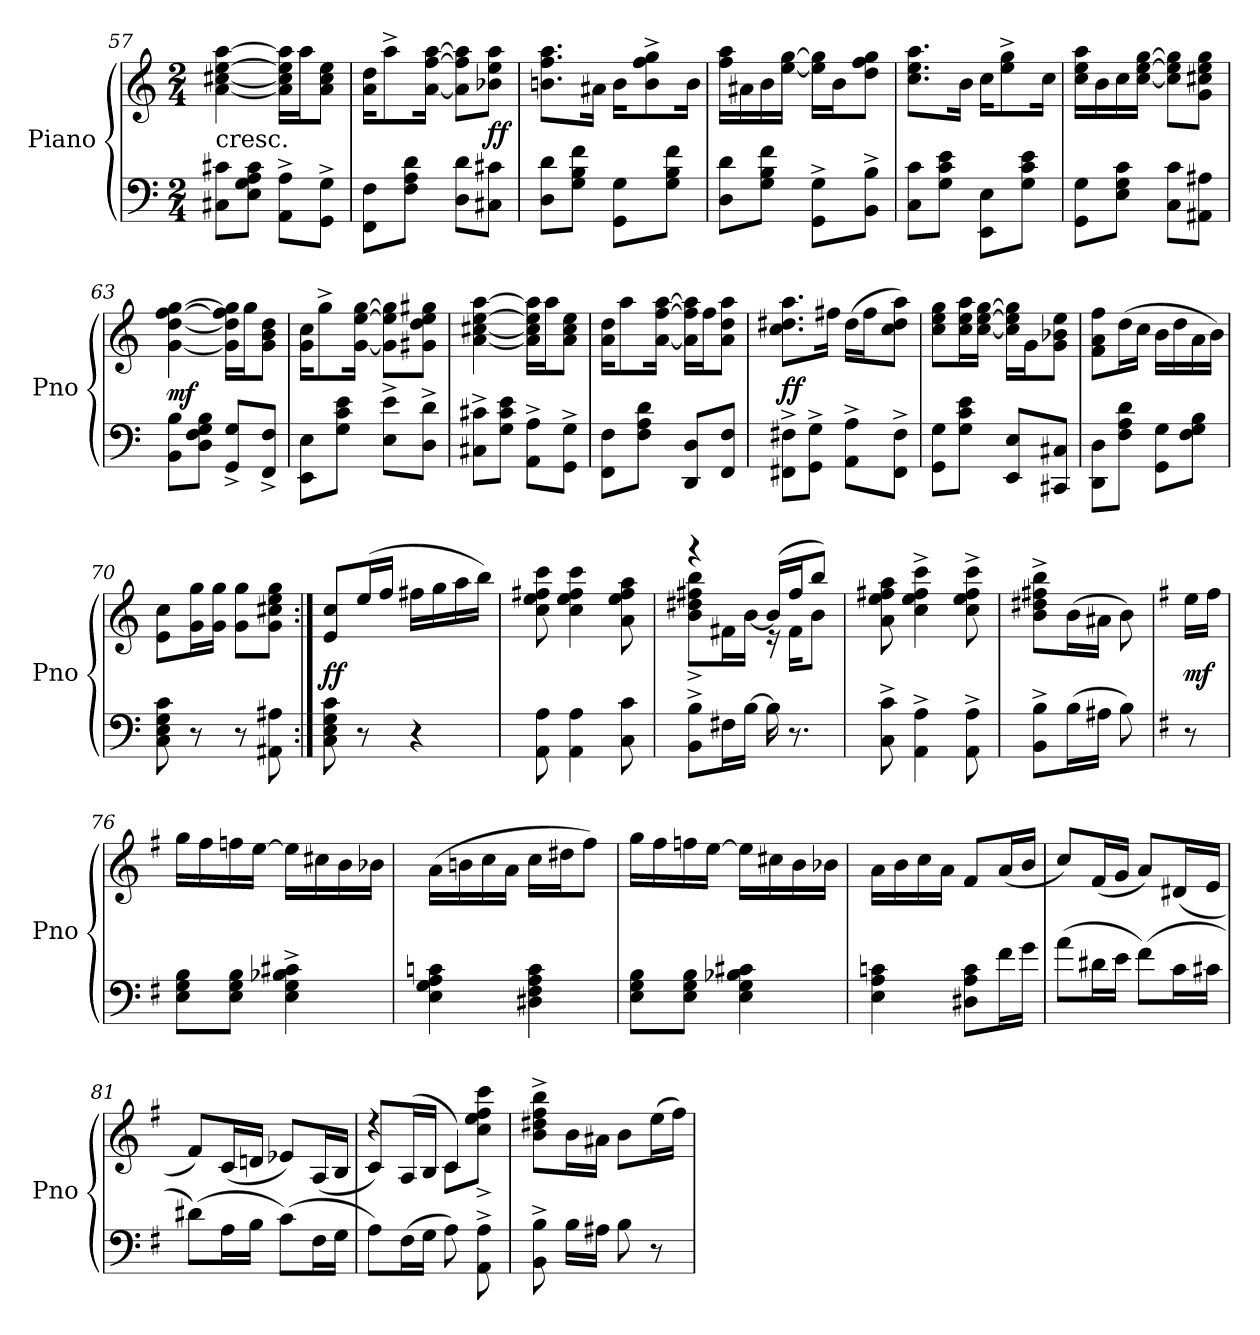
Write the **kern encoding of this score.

**kern	**kern	**dynam
*part1	*part1	*part1
*staff2	*staff1	*staff1/2
*I"Piano	*	*
*I'Pno	*	*
*clefF4	*clefG2	*
*k[]	*k[]	*
*M2/4	*M2/4	*
=57	=57	=57
!	!LO:TX:c:t=cresc.	!
8C#X\ 8c#X\L	[4a\ [4cc#X\ [4ee\ [4aa\	.
8E\ 8G\ 8A\ 8c#\J	.	.
8AA^\ 8A^\L	16a]\ 16cc#]\ 16ee]\ 16aa]\LL	.
.	16aa\J	.
8GG^\ 8G^\J	8a\ 8cc#\ 8ee\J	.
=58	=58	=58
8FF\ 8F\L	16a\ 16dd\KL	.
.	8aa^\	.
8F\ 8A\ 8d\J	.	.
.	[16a\ [16ff\ [16aa\Jk	.
8D\ 8d\L	8a]\ 8ff]\ 8aa]\L	.
8C#X\ 8c#X\J	8b-X\ 8ee\ 8aa\J	ff
=59	=59	=59
8D\ 8d\L	8.bn\ 8.ff\ 8.aa\L	.
8G\ 8B\ 8f\J	.	.
.	16a#X\Jk	.
8GG\ 8G\L	16b\KL	.
.	8b^\ 8ff^\ 8gg^\	.
8G\ 8B\ 8f\J	.	.
.	16b\Jk	.
=60	=60	=60
8D\ 8d\L	16ff\ 16aa\LL	.
.	16a#X\	.
8G\ 8B\ 8f\J	16b\	.
.	[16ee\ [16gg\JJ	.
8GG^\ 8G^\L	16ee]\ 16gg]\LL	.
.	16b\J	.
8BB^\ 8B^\J	8dd\ 8ff\ 8gg\J	.
=61	=61	=61
8C\ 8c\L	8.cc\ 8.ee\ 8.aa\L	.
8G\ 8c\ 8e\J	.	.
.	16b\Jk	.
8EE\ 8E\L	16cc\KL	.
.	8ee^\ 8gg^\	.
8G\ 8c\ 8e\J	.	.
.	16cc\Jk	.
=62	=62	=62
8GG\ 8G\L	16cc\ 16ee\ 16aa\LL	.
.	16b\	.
8E\ 8G\ 8c\J	16cc\	.
.	[16cc\ [16ee\ [16gg\JJ	.
8C\ 8c\L	8cc]\ 8ee]\ 8gg]\L	.
8AA#X\ 8A#X\J	8g\ 8cc#X\ 8ee\ 8gg\J	.
=63	=63	=63
8BB\ 8B\L	[4g\ [4dd\ [4ff\ [4gg\	mf
8D\ 8F\ 8G\ 8B\J	.	.
8GG^/ 8G^/L	16g]\ 16dd]\ 16ff]\ 16gg]\LL	.
.	16gg\J	.
8FF^/ 8F^/J	8g\ 8b\ 8dd\J	.
=64	=64	=64
8EE\ 8E\L	16g\ 16cc\KL	.
.	8gg^\	.
8G\ 8c\ 8e\J	.	.
.	[16g\ [16ee\ [16gg\Jk	.
8E^\ 8e^\L	8g]\ 8ee]\ 8gg]\L	.
8D^\ 8d^\J	8g#X\ 8dd\ 8ee\ 8gg#X\J	.
=65	=65	=65
8C#X^\ 8c#X^\L	[4a\ [4cc#X\ [4ee\ [4aa\	.
8G\ 8c#\ 8e\J	.	.
8AA^\ 8A^\L	16a]\ 16cc#]\ 16ee]\ 16aa]\LL	.
.	16aa\J	.
8GG^\ 8G^\J	8a\ 8cc#\ 8ee\J	.
=66	=66	=66
8FF\ 8F\L	16a\ 16dd\KL	.
.	8aa\	.
8F\ 8A\ 8d\J	.	.
.	[16a\ [16ff\ [16aa\Jk	.
8DD/ 8D/L	16a]\ 16ff]\ 16aa]\LL	.
.	16ff\J	.
8FF/ 8F/J	8a\ 8dd\ 8aa\J	.
=67	=67	=67
8FF#X^\ 8F#X^\L	8.cc\ 8.dd#X\ 8.aa\L	ff
8GG^\ 8G^\J	.	.
.	16ff#X\Jk	.
8AA^\ 8A^\L	(16dd#\LL	.
.	16ff#\J	.
8FF#^\ 8F#^\J	8cc\ 8dd#\ 8aa\J)	.
=68	=68	=68
8GG\ 8G\L	8cc\ 8ee\ 8gg\L	.
8G\ 8c\ 8e\J	16cc\ 16ee\ 16aa\L	.
.	[16cc\ [16ee\ [16gg\JJ	.
8EE/ 8E/L	16cc]\ 16ee]\ 16gg]\LL	.
.	16g\J	.
8CC#X/ 8C#X/J	8g\ 8b-X\ 8ee\J	.
=69	=69	=69
8DD\ 8D\L	8f\ 8a\ 8ff\L	.
8F\ 8A\ 8d\J	(16dd\L	.
.	16cc\JJ	.
8GG\ 8G\L	16b\LL	.
.	16dd\	.
8F\ 8G\ 8B\J	16a\	.
.	16b\JJ)	.
=70	=70	=70
8C\ 8E\ 8G\ 8c\	8e\ 8cc\L	.
8r	16g\ 16gg\L	.
.	16g\ 16gg\JJ	.
8r	8g\ 8gg\L	.
8AA#X\ 8A#X\	8g\ 8cc#X\ 8ee\ 8gg\J	.
=71:|!	=71:|!	=71:|!
8C\ 8E\ 8G\ 8c\	8e/ 8cc/L	ff
8r	(16ee/L	.
.	16ff/JJ	.
4r	16ff#X\LL	.
.	16gg\	.
.	16aa\	.
.	16bb\JJ)	.
=72	=72	=72
8AA\ 8A\	8cc\ 8ee\ 8ff#X\ 8ccc\	.
4AA\ 4A\	4cc\ 4ee\ 4ff#\ 4ccc\	.
8C\ 8c\	8a\ 8ee\ 8ff#\ 8aa\	.
=73	=73	=73
*	*^	*
8BB^\ 8B^\L	4r	8b^\ 8dd#X^\ 8ff#X^\ 8bb^\L	.
16F#X\L	.	16f#X\L	.
[16B\JJ	.	[16b\JJ	.
16B\]	(16b/LL]	16r	.
8.r	16ff#/J	16f#\KL	.
.	8bb/J)	8b\J	.
*	*v	*v	*
=74	=74	=74
8C^\ 8c^\	8a\ 8ee\ 8ff#X\ 8aa\	.
4AA^\ 4A^\	4cc^\ 4ee^\ 4ff#^\ 4ccc^\	.
8AA^\ 8A^\	8cc^\ 8ee^\ 8ff#^\ 8ccc^\	.
=75	=75	=75
8BB^\ 8B^\L	8b^\ 8dd#X^\ 8ff#X^\ 8bb^\L	.
(16B\L	(16b\L	.
16A#X\JJ	16a#X\JJ	.
8B\)	8b\)	.
=	=	=
*k[f#]	*k[f#]	*
8r	16ee\LL	mf
.	16ff#\JJ	.
=76	=76	=76
8E\ 8G\ 8B\L	16gg\LL	.
.	16ff#\	.
8E\ 8G\ 8B\J	16ffn\	.
.	[16ee\JJ	.
4E^\ 4G^\ 4B-X^\ 4c#X^\	16ee\LL]	.
.	16cc#X\	.
.	16b\	.
.	16b-X\JJ	.
=77	=77	=77
4E\ 4G\ 4A\ 4cn\	(16a\LL	.
.	16bn\	.
.	16cc\	.
.	16a\JJ	.
4D#X\ 4F#\ 4A\ 4c\	16cc\LL	.
.	16dd#X\J	.
.	8ff#\J)	.
=78	=78	=78
8E\ 8G\ 8B\L	16gg\LL	.
.	16ff#\	.
8E\ 8G\ 8B\J	16ffn\	.
.	[16ee\JJ	.
4E\ 4G\ 4B-X\ 4c#X\	16ee\LL]	.
.	16cc#X\	.
.	16b\	.
.	16b-X\JJ	.
=79	=79	=79
4E\ 4A\ 4cn\	16a\LL	.
.	16b\	.
.	16cc\	.
.	16a\JJ	.
8D#X\ 8A\ 8c\L	8f#/L	.
16f#\L	(16a/L	.
16g\JJ	16b/JJ	.
=80	=80	=80
(8a\L	8cc/L)	.
16d#X\L	(16f#/L	.
16e\JJ	16g/JJ	.
(8f#\L)	8a/L)	.
16c\L	(16d#X/L	.
16c#X\JJ	16e/JJ	.
=81	=81	=81
(8d#X\L)	8f#/L)	.
16A\L	(16c/L	.
16B\JJ	16dn/JJ	.
(8c\L)	8e-X/L)	.
16F#\L	(16A/L	.
16G\JJ	16B/JJ	.
=82	=82	=82
*	*^	*
8A\L)	4r	8c/L)	.
(16F#\L	.	(16A/L	.
16G\JJ	.	16B/JJ	.
8A\)	4c/)	8c\L	.
8AA^\ 8A^\	.	8cc^\ 8ee^\ 8ff#^\ 8ccc^\J	.
*	*v	*v	*
=83	=83	=83
8BB^\ 8B^\	8b^\ 8dd#X^\ 8ff#^\ 8bb^\L	.
16B\LL	16b\L	.
16A#X\JJ	16a#X\JJ	.
8B\	8b\L	.
8r	(16ee\L	.
.	16ff#\JJ)	.
=	=	=
*-	*-	*-
